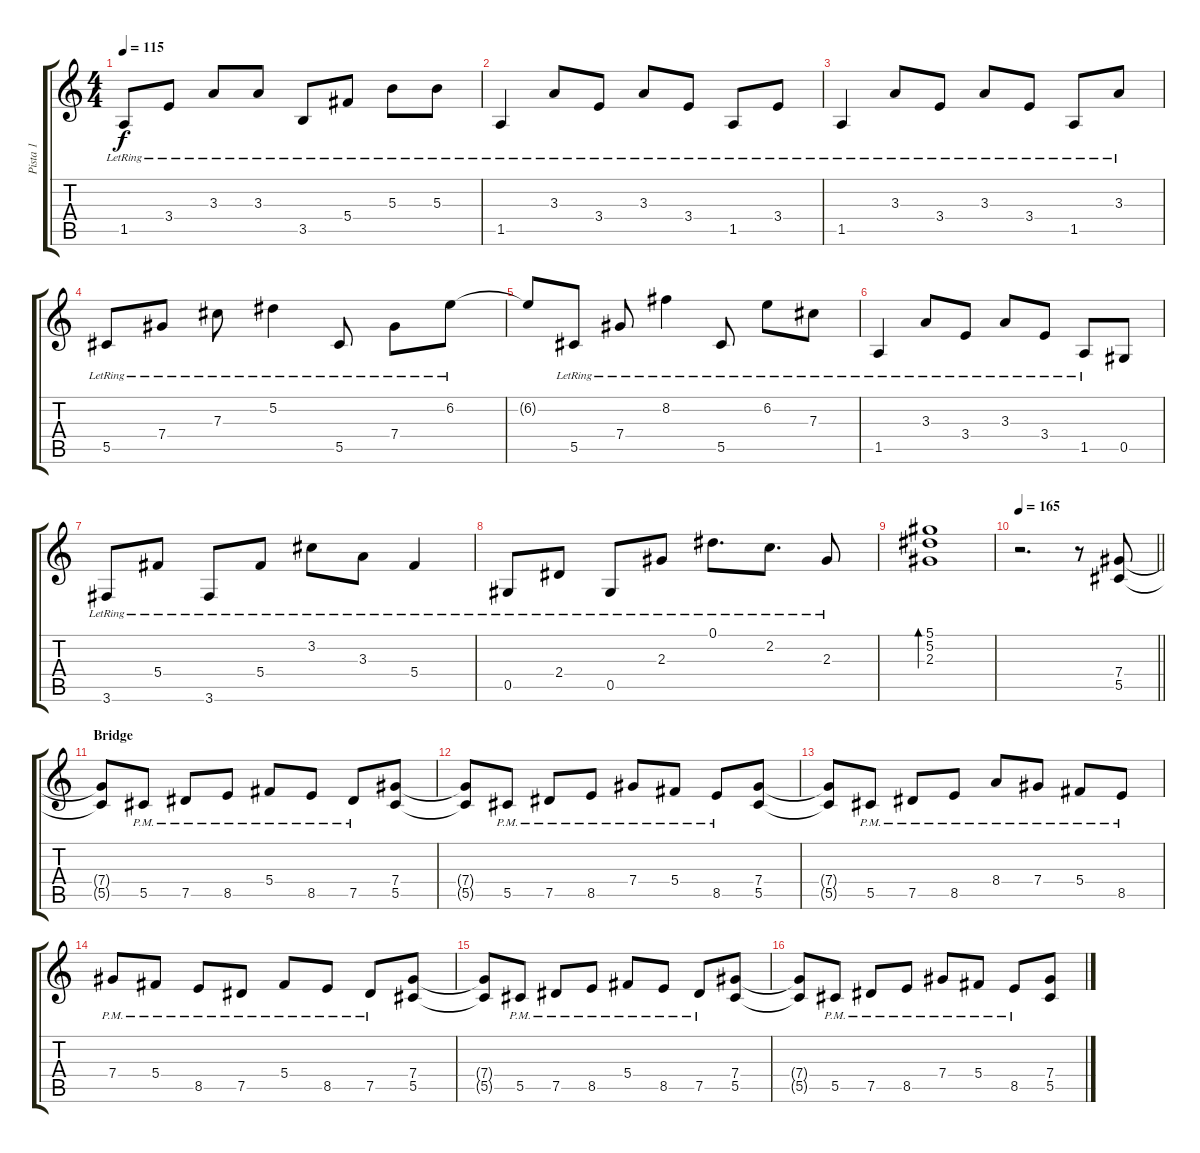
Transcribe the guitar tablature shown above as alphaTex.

\track ("Pista 1" "Pista 1") {instrument overdrivenguitar}
\staff {score tabs}
\tuning (Eb4 Bb3 Gb3 Db3 Ab2 Eb2) {hide}
\ts (4 4)
\tempo 115
\clef g2
\ks c
1.5{lr}.8{dy f} 3.4{lr}.8 3.3{lr}.8 3.3{lr}.8 3.5{lr}.8 5.4{lr}.8 5.3{lr}.8 5.3{lr}.8 |
1.5{lr}.4 3.3{lr}.8 3.4{lr}.8 3.3{lr}.8 3.4{lr}.8 1.5{lr}.8 3.4{lr}.8 |
1.5{lr}.4 3.3{lr}.8 3.4{lr}.8 3.3{lr}.8 3.4{lr}.8 1.5{lr}.8 3.3{lr}.8 |
5.5{lr}.8 7.4{lr}.8 7.3{lr}.8 5.2{lr}.4 5.5{lr}.8 7.4{lr}.8 6.2{lr}.8 |
6.2{t}.8 5.5{lr}.8 7.4{lr}.8 8.2{lr}.4 5.5{lr}.8 6.2{lr}.8 7.3{lr}.8 |
1.5{lr}.4 3.3{lr}.8 3.4{lr}.8 3.3{lr}.8 3.4{lr}.8 1.5{lr}.8 0.5.8 |
3.6{lr}.8 5.4{lr}.8 3.6{lr}.8 5.4{lr}.8 3.2{lr}.8 3.3{lr}.8 5.4{lr}.4 |
0.5{lr}.8 2.4{lr}.8 0.5{lr}.8 2.3{lr}.8 0.1{lr}.8{d} 2.2{lr}.8{d} 2.3{lr}.8 |
(5.1 5.2 2.3).1{bd 120} |
\tempo 165
\barLineRight lightlight
r.2{d instrument overdrivenguitar} r.8 (7.4 5.5).8 |
\section ("" "Bridge")
(7.4{t} 5.5{t}).8 5.5{pm}.8 7.5{pm}.8 8.5{pm}.8 5.4{pm}.8 8.5{pm}.8 7.5{pm}.8 (7.4 5.5).8 |
(7.4{t} 5.5{t}).8 5.5{pm}.8 7.5{pm}.8 8.5{pm}.8 7.4{pm}.8 5.4{pm}.8 8.5{pm}.8 (7.4 5.5).8 |
(7.4{t} 5.5{t}).8 5.5{pm}.8 7.5{pm}.8 8.5{pm}.8 8.4{pm}.8 7.4{pm}.8 5.4{pm}.8 8.5{pm}.8 |
7.4{pm}.8 5.4{pm}.8 8.5{pm}.8 7.5{pm}.8 5.4{pm}.8 8.5{pm}.8 7.5{pm}.8 (7.4 5.5).8 |
(7.4{t} 5.5{t}).8 5.5{pm}.8 7.5{pm}.8 8.5{pm}.8 5.4{pm}.8 8.5{pm}.8 7.5{pm}.8 (7.4 5.5).8 |
(7.4{t} 5.5{t}).8 5.5{pm}.8 7.5{pm}.8 8.5{pm}.8 7.4{pm}.8 5.4{pm}.8 8.5{pm}.8 (7.4 5.5).8
